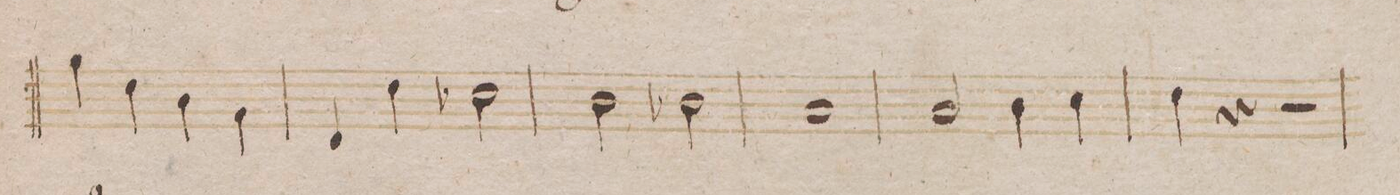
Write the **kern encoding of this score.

**kern	**dynam
*I"Trombono	*
*clefF4	*
*k[b-]	*
*met(c|)	*
*M2/2	*
4B-\	.
4F\	.
4D\	.
4BB-\	.
=13	=13
4FF/	.
4F\	.
2E-X\	.
=14	=14
2D\	.
2D-X\	.
=15	=15
1C	.
=16	=16
2C/	.
4D\	.
4E\	.
=17	=17
4F\	.
4r	.
2r	.
=18	=18
*-	*-
